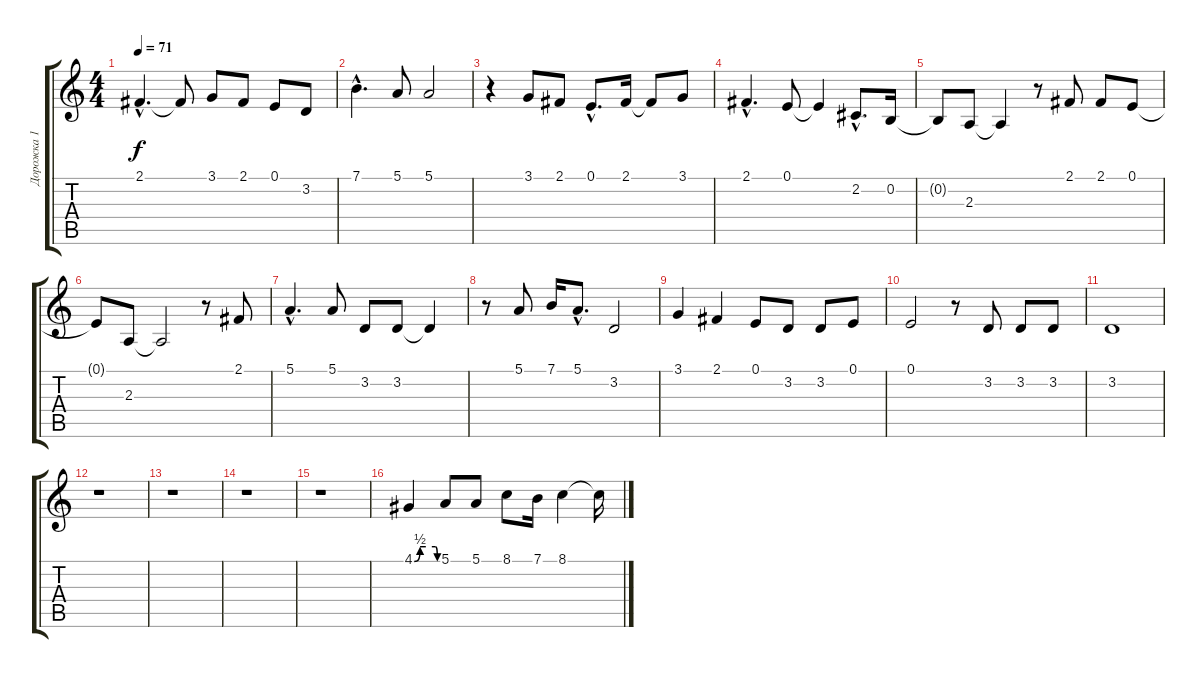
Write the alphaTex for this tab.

\track ("Дорожка 1" "Дорожка 1") {instrument trumpet}
\staff {score tabs}
\tuning (E4 B3 G3 D3 A2 E2) {hide}
\ts (4 4)
\tempo 71
\clef g2
\ks c
2.1{hac}.4{d dy f} 2.1{t}.8 3.1.8 2.1.8 0.1.8 3.2.8 |
7.1{hac}.4{d} 5.1.8 5.1.2 |
r.4 3.1.8 2.1.8 0.1{hac}.8{d} 2.1.16 2.1{t}.8 3.1.8 |
2.1{hac}.4{d} 0.1.8 0.1{t}.4 2.2{hac}.8{d} 0.2.16 |
0.2{t}.8 2.3.8 2.3{t}.4 r.8 2.1.8 2.1.8 0.1.8 |
0.1{t}.8 2.3.8 2.3{t}.2 r.8 2.1.8 |
5.1{hac}.4{d} 5.1.8 3.2.8 3.2.8 3.2{t}.4 |
r.8 5.1.8 7.1.16 5.1{hac}.8{d} 3.2.2 |
3.1.4 2.1.4 0.1.8 3.2.8 3.2.8 0.1.8 |
0.1.2 r.8 3.2.8 3.2.8 3.2.8 |
3.2.1 |
r.1 |
r.1 |
r.1 |
r.1 |
4.1{be (custom 0 0 15 2 30 2 55 2 60 0)}.4{volume 14} 5.1.8 5.1.8 8.1.8 7.1.16 8.1.4 8.1{t}.16
